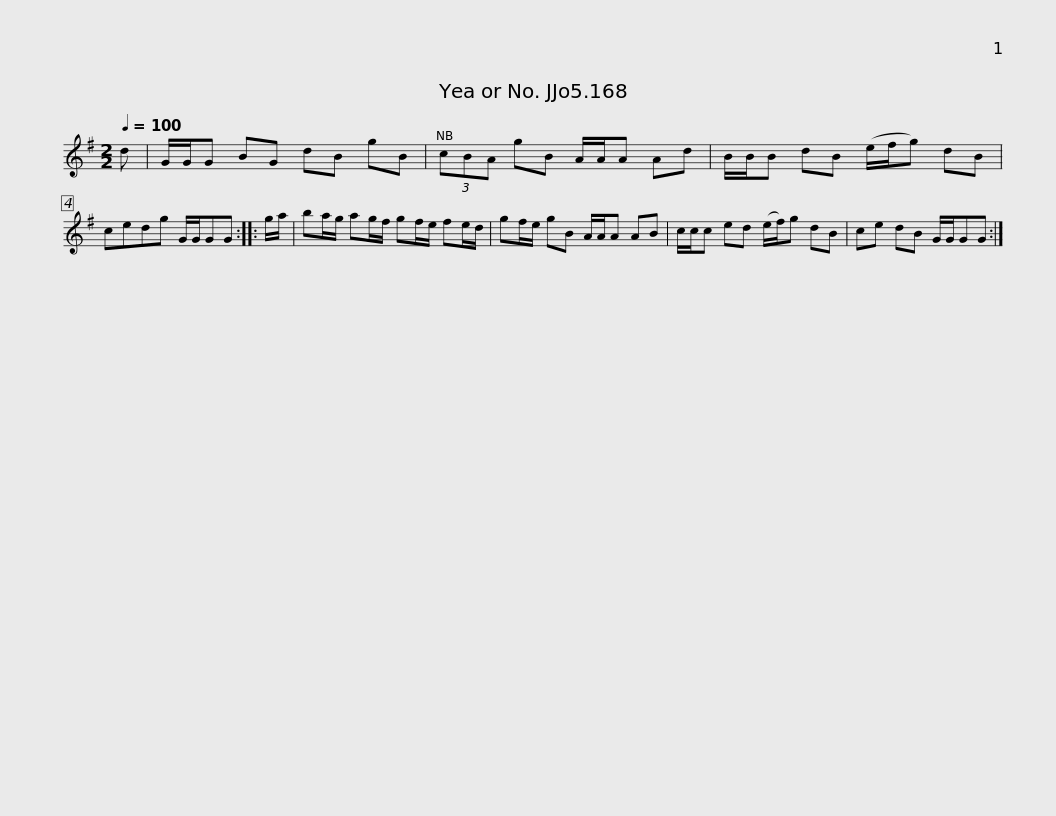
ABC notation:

X:1
L:1/8
Q:1/4=100
M:2/2
I:linebreak $
K:G
V:1 treble
V:1
 d | G/G/G BG dB gB | (3cBA gB A/A/A Ad | B/B/B dB (e/f/g) dB | cedg G/G/GG :: %5
 g/a/ |$ ba/g/ ag/f/ gf/e/ fe/d/ | gf/e/ gB A/A/A AB | c/c/c ed (e/f/)g dB | ce dB G/G/GG :| %10
